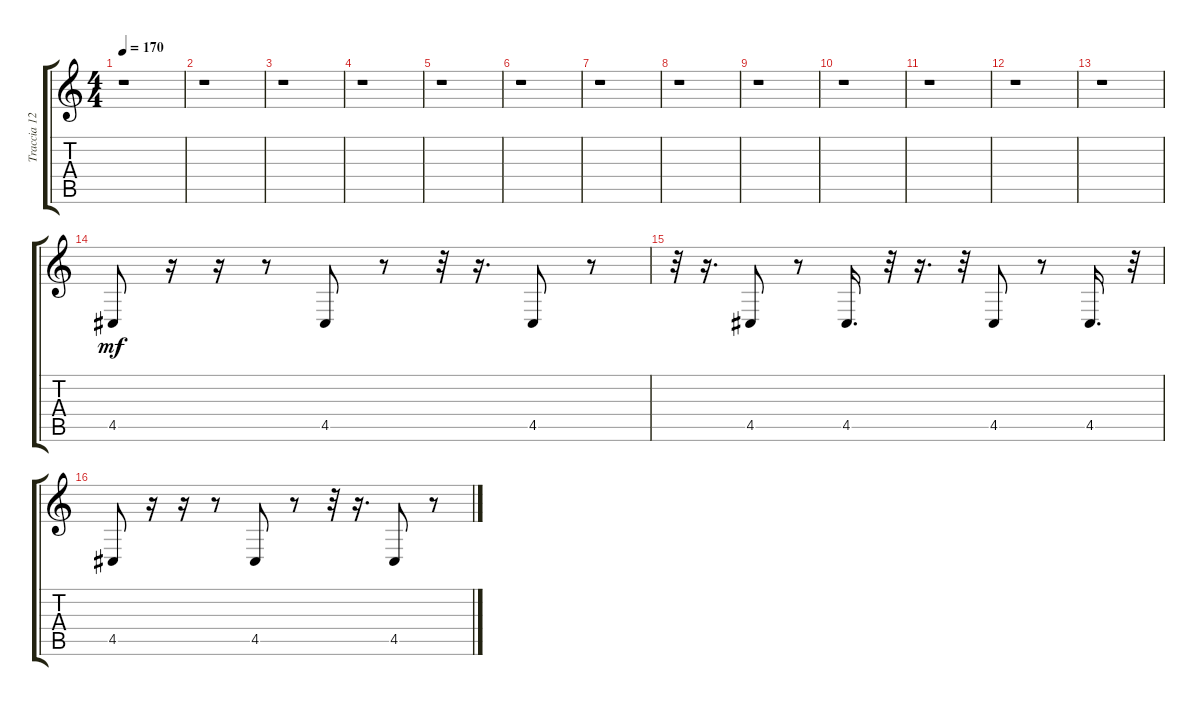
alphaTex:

\track ("Traccia 12" "Traccia 12") {instrument fx3crystal}
\staff {score tabs}
\tuning (E4 B3 G3 D3 A2 E2) {hide}
\ts (4 4)
\tempo 170
\clef g2
\ks c
r.1{dy mf} |
r.1 |
r.1 |
r.1 |
r.1 |
r.1 |
r.1 |
r.1 |
r.1 |
r.1 |
r.1 |
r.1 |
r.1 |
4.5.8 r.16 r.16 r.8 4.5.8 r.8 r.32 r.16{d} 4.5.8 r.8 |
r.32 r.16{d} 4.5.8 r.8 4.5.16{d} r.32 r.16{d} r.32 4.5.8 r.8 4.5.16{d} r.32 |
4.5.8 r.16 r.16 r.8 4.5.8 r.8 r.32 r.16{d} 4.5.8 r.8
